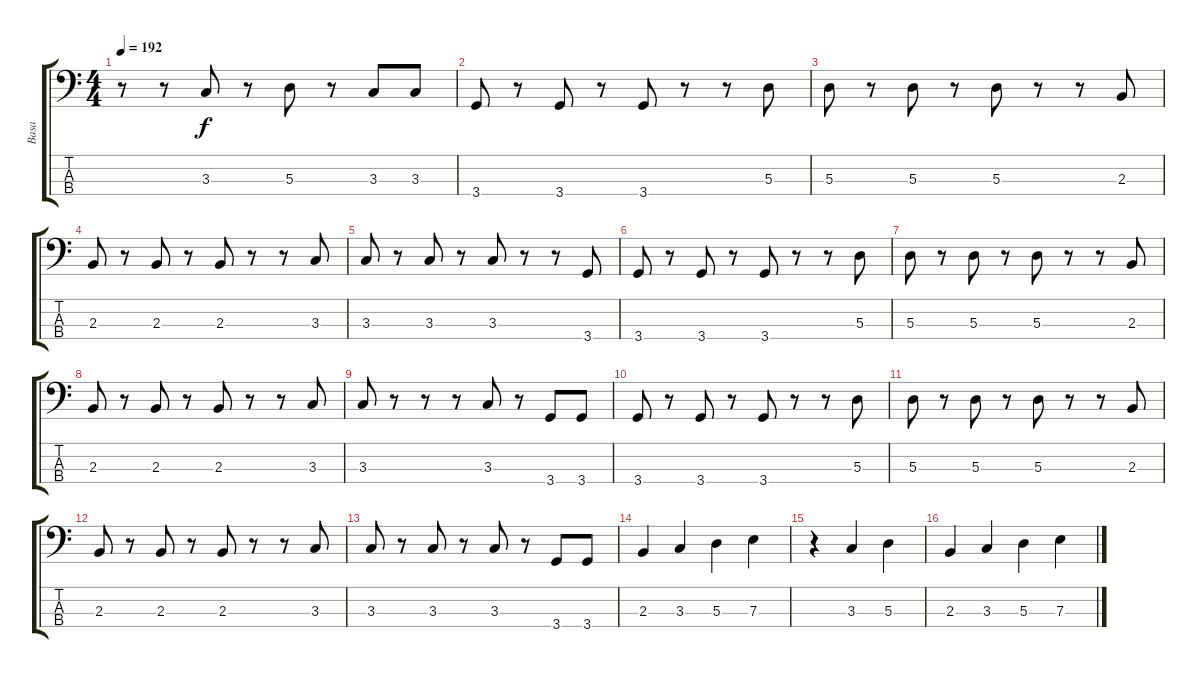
\track ("Basa" "Basa") {instrument electricbassfinger}
\staff {score tabs}
\tuning (G2 D2 A1 E1) {hide}
\ts (4 4)
\tempo 192
\clef f4
\ks c
r.8{dy f} r.8 3.3.8 r.8 5.3.8 r.8 3.3.8 3.3.8 |
3.4.8 r.8 3.4.8 r.8 3.4.8 r.8 r.8 5.3.8 |
5.3.8 r.8 5.3.8 r.8 5.3.8 r.8 r.8 2.3.8 |
2.3.8 r.8 2.3.8 r.8 2.3.8 r.8 r.8 3.3.8 |
3.3.8 r.8 3.3.8 r.8 3.3.8 r.8 r.8 3.4.8 |
3.4.8 r.8 3.4.8 r.8 3.4.8 r.8 r.8 5.3.8 |
5.3.8 r.8 5.3.8 r.8 5.3.8 r.8 r.8 2.3.8 |
2.3.8 r.8 2.3.8 r.8 2.3.8 r.8 r.8 3.3.8 |
3.3.8 r.8 r.8 r.8 3.3.8 r.8 3.4.8 3.4.8 |
3.4.8 r.8 3.4.8 r.8 3.4.8 r.8 r.8 5.3.8 |
5.3.8 r.8 5.3.8 r.8 5.3.8 r.8 r.8 2.3.8 |
2.3.8 r.8 2.3.8 r.8 2.3.8 r.8 r.8 3.3.8 |
3.3.8 r.8 3.3.8 r.8 3.3.8 r.8 3.4.8 3.4.8 |
2.3.4 3.3.4 5.3.4 7.3.4 |
r.4 3.3.4 5.3.4 |
2.3.4 3.3.4 5.3.4 7.3.4
